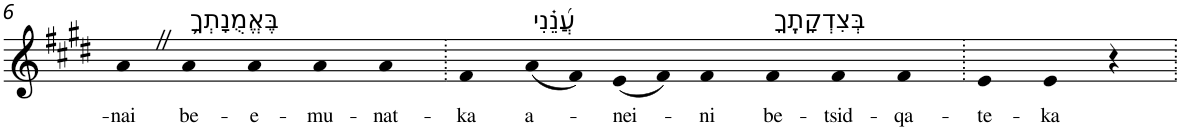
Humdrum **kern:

**kern	**text
*part1	*part1
*staff1	*staff1
*I"Piano	*
*I'Pno	*
!!LO:PB:g=z
*clefG2	*
*k[f#c#g#d#]	*
*E:	*
=6	=6
!	!LO:LY:b
4aZ	-nai
!LO:TX:a:t=בֶּאֱמֻנָתְךָ֥	!
!	!LO:LY:b
4a	be-
!	!LO:LY:b
4a	-e-
!	!LO:LY:b
4a	-mu-
!	!LO:LY:b
4a	-nat-
=7.	=7.
!	!LO:LY:b
4f#	-ka
!LO:TX:a:t=עֲ֝נֵ֗נִי	!
!	!LO:LY:b
(8a	a-
8f#)	.
!	!LO:LY:b
(8e	-nei-
8f#)	.
!	!LO:LY:b
4f#	-ni
!LO:TX:a:t=בְּצִדְקָתֶֽךָ	!
!	!LO:LY:b
4f#	be-
!	!LO:LY:b
4f#	-tsid-
!	!LO:LY:b
4f#	-qa-
=8.	=8.
!	!LO:LY:b
4e	-te-
!	!LO:LY:b
4e	-ka
4r	.
=.	=.
*-	*-
